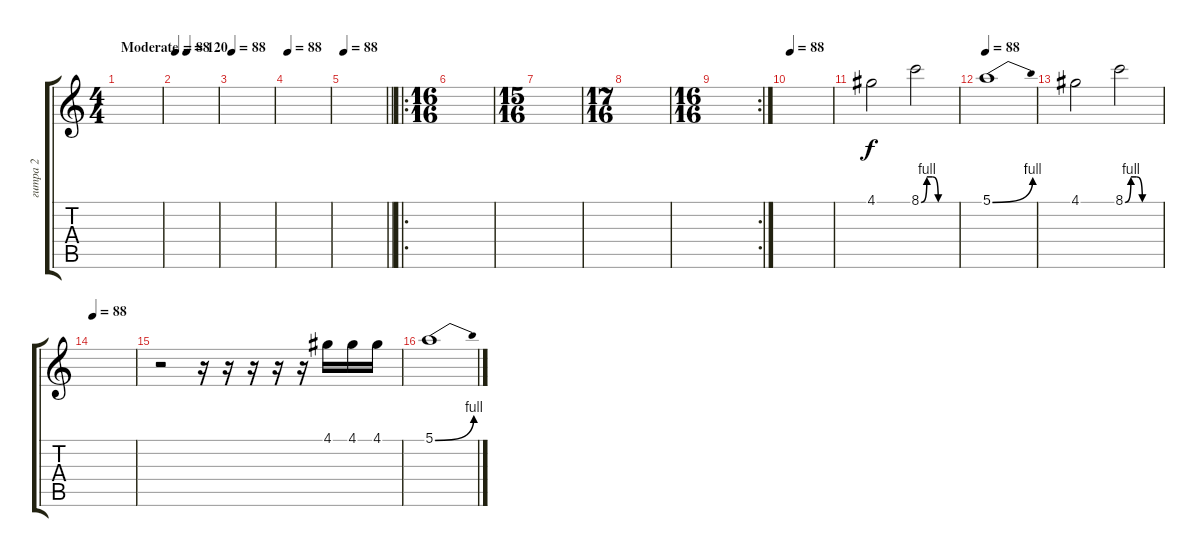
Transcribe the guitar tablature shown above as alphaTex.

\track ("гитра 2" "гитра 2") {instrument distortionguitar}
\staff {score tabs}
\tuning (E4 B3 G3 D3 A2 E2) {hide}
\ts (4 4)
\tempo (120 "Moderate")
\clef g2
\ks c
|
\tempo 88
|
\tempo 88
|
\tempo 88
|
\tempo 88
\barLineRight lightlight
|
\ro
\ts (16 16)
\section ("" "")
|
\ts (15 16)
|
\ts (17 16)
|
\rc 2
\ts (16 16)
|
\tempo 88
|
4.1.2 8.1{be (custom 0 0 10 4 20 4 30 0 60 0)}.2 |
\tempo 88
5.1{be (bend 0 0 60 4)}.1{volume 6 instrument lead3calliope} |
4.1.2 8.1{be (custom 0 0 10 4 20 4 30 0 60 0)}.2 |
\tempo 88
|
r.2 r.16 r.16 r.16 r.16 r.16 4.1.16{volume 9 instrument distortionguitar} 4.1.16 4.1.16 |
5.1{be (bend 0 0 60 4)}.1{volume 8 instrument lead3calliope}
